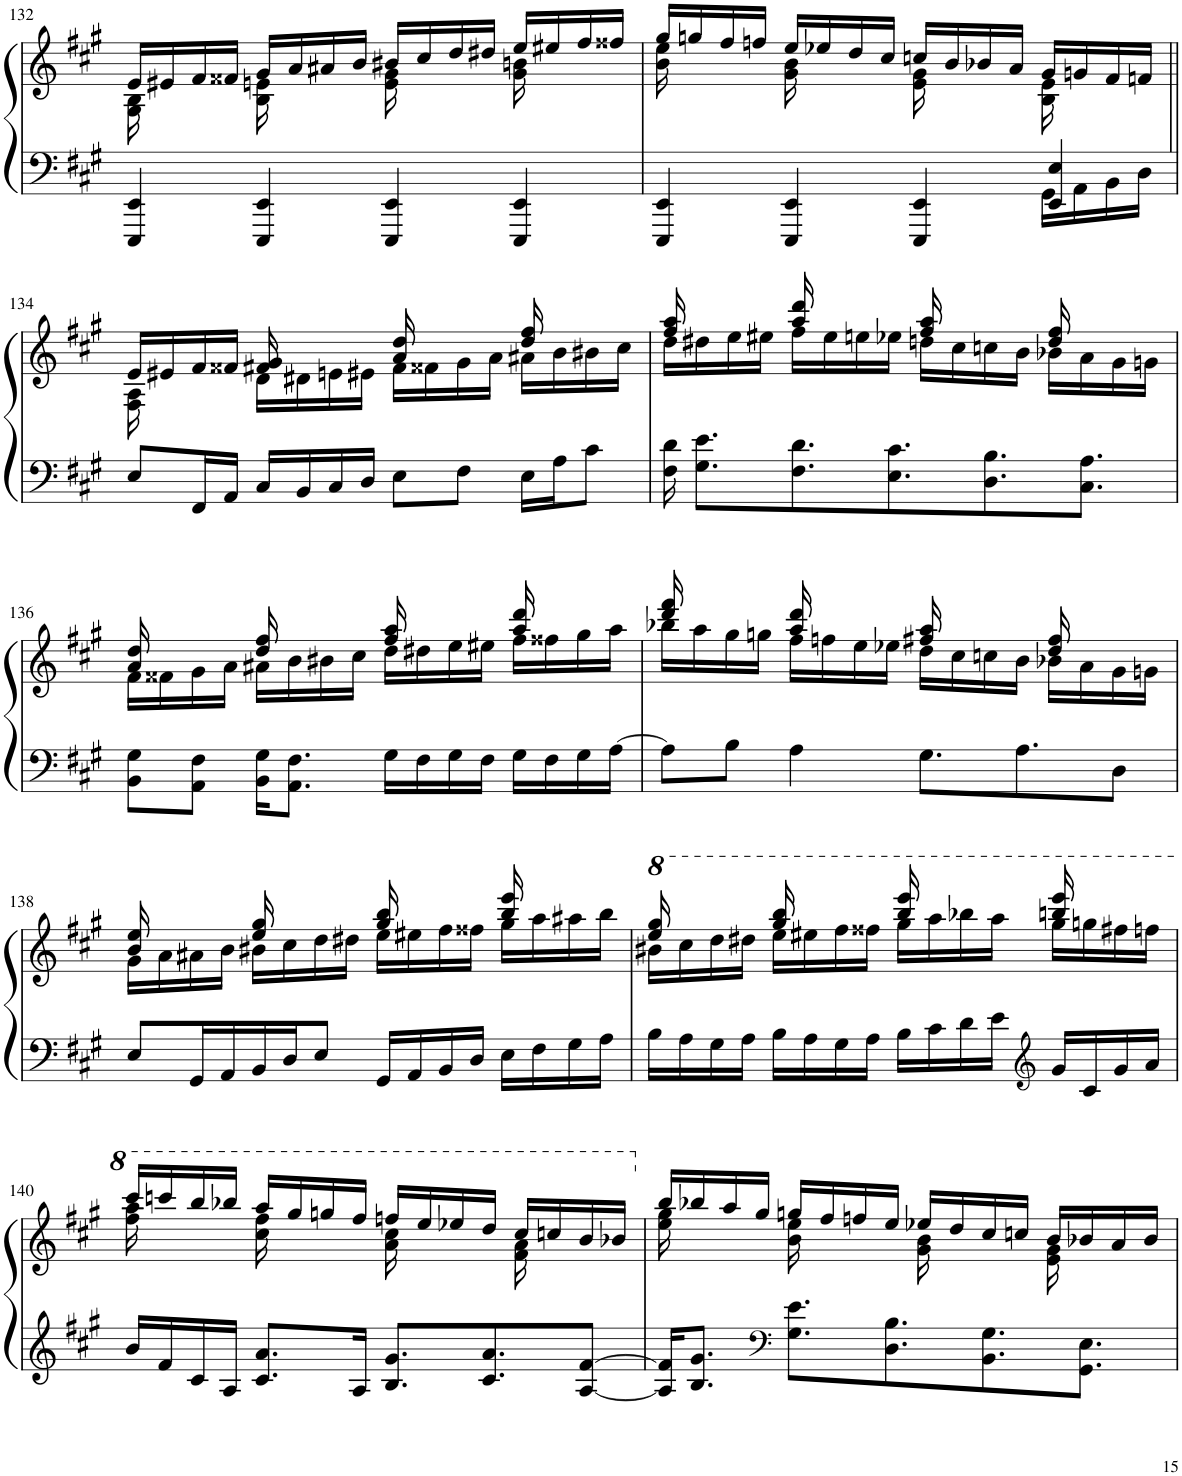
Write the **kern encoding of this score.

**kern	**kern
*part1	*part1
*staff2	*staff1
*I"Piano	*
*I'Pno.	*
!!LO:PB:g=z
*clefF4	*clefG2
*k[f#c#g#]	*k[f#c#g#]
*M4/4	*M4/4
=132	=132
*	*^
4EEE/ 4EE/	16e/LL	16G#\ 16B\
.	16e#X/	8.ryy
.	16f#/	.
.	16f##X/JJ	.
4EEE/ 4EE/	16g#/LL	16B\ 16en\
.	16a/	8.ryy
.	16a#X/	.
.	16b/JJ	.
4EEE/ 4EE/	16b#X/LL	16e\ 16g#\
.	16cc#/	8.ryy
.	16dd/	.
.	16dd#X/JJ	.
4EEE/ 4EE/	16ee/LL	16g#\ 16bn\
.	16ee#X/	8.ryy
.	16ff#/	.
.	16ff##X/JJ	.
=133	=133	=133
*^	*	*
4EEE/ 4EE/	2.ryy	16gg#/LL	16b\ 16ee\
.	.	16ggn/	8.ryy
.	.	16ff#/	.
.	.	16ffn/JJ	.
4EEE/ 4EE/	.	16ee/LL	16g#\ 16b\
.	.	16ee-X/	8.ryy
.	.	16dd/	.
.	.	16cc#/JJ	.
4EEE/ 4EE/	.	16ccn/LL	16e\ 16g#\
.	.	16b/	8.ryy
.	.	16b-X/	.
.	.	16a/JJ	.
4EE/ 4E/	16GG#\LL	16g#/LL	16B\ 16e\
.	16AA\	16gn/	8.ryy
.	16BB\	16f#/	.
.	16D\JJ	16fn/JJ	.
*v	*v	*	*
!!LO:LB:g=z	!!
=134||	=134||	=134||
8E/L	16e/LL	16F#\ 16A\
.	16e#X/	8.ryy
16FF#/L	16f#/	.
16AA/JJ	16f##X/JJ	.
16C#/LL	16d\LL	16f#X/ 16g#/
16BB/	16d#X\	8.ryy
16C#/	16en\	.
16D/JJ	16e#X\JJ	.
8E\L	16f#\LL	16a/ 16dd/
.	16f##X\	8.ryy
8F#\J	16g#\	.
.	16a\JJ	.
16E\LL	16a#X\LL	16dd/ 16ff#/
16A\J	16b\	8.ryy
8c#\J	16b#X\	.
.	16cc#\JJ	.
=135	=135	=135
16F#\ 16d\	16dd\LL	16ff#/ 16aa/
8.G#\ 8.e\L	16dd#X\	8.ryy
.	16ee\	.
.	16ee#X\JJ	.
8.F#\ 8.d\	16ff#\LL	16aa/ 16ddd/
.	16ee#\	8.ryy
.	16een\	.
8.E\ 8.c#\	16ee-X\JJ	.
.	16ddn\LL	16ff#/ 16aa/
.	16cc#\	8.ryy
8.D\ 8.B\	16ccn\	.
.	16b\JJ	.
.	16b-X\LL	16dd/ 16ff#/
8.C#\ 8.A\J	16a\	8.ryy
.	16g#\	.
.	16gn\JJ	.
!!LO:LB:g=z	!!
=136	=136	=136
8BB\ 8G#\L	16f#\LL	16a/ 16dd/
.	16f##X\	8.ryy
8AA\ 8F#\J	16g#\	.
.	16a\JJ	.
16BB\ 16G#\KL	16a#X\LL	16dd/ 16ff#/
8.AA\ 8.F#\J	16b\	8.ryy
.	16b#X\	.
.	16cc#\JJ	.
16G#\LL	16dd\LL	16ff#/ 16aa/
16F#\	16dd#X\	8.ryy
16G#\	16ee\	.
16F#\JJ	16ee#X\JJ	.
16G#\LL	16ff#\LL	16aa/ 16ddd/
16F#\	16ff##X\	8.ryy
16G#\	16gg#\	.
[16A\JJ	16aa\JJ	.
=137	=137	=137
8A\L]	16bb-X\LL	16ddd/ 16fff#/
.	16aa\	8.ryy
8B\J	16gg#\	.
.	16ggn\JJ	.
4A\	16ff#\LL	16aa/ 16ddd/
.	16ffn\	8.ryy
.	16ee\	.
.	16ee-X\JJ	.
8.G#\L	16dd\LL	16ff#X/ 16aa/
.	16cc#\	8.ryy
.	16ccn\	.
8.A\	16b\JJ	.
.	16b-X\LL	16dd/ 16ff#/
.	16a\	8.ryy
8D\J	16g#\	.
.	16gn\JJ	.
!!LO:LB:g=z	!!
=138	=138	=138
8E/L	16g#\LL	16b/ 16ee/
.	16a\	8.ryy
16GG#/L	16a#X\	.
16AA/	16b\JJ	.
16BB/	16b#X\LL	16ee/ 16gg#/
16D/J	16cc#\	8.ryy
8E/J	16dd\	.
.	16dd#X\JJ	.
16GG#/LL	16ee\LL	16gg#/ 16bb/
16AA/	16ee#X\	8.ryy
16BB/	16ff#\	.
16D/JJ	16ff##X\JJ	.
16E\LL	16gg#\LL	16bb/ 16eee/
16F#\	16aa\	8.ryy
16G#\	16aa#X\	.
16A\JJ	16bb\JJ	.
=139	=139	=139
*	*8va	*
16B\LL	16bb#X\LL	16eee/ 16ggg#/
16A\	16ccc#\	8.ryy
16G#\	16ddd\	.
16A\JJ	16ddd#X\JJ	.
16B\LL	16eee\LL	16ggg#/ 16bbb/
16A\	16eee#X\	8.ryy
16G#\	16fff#\	.
16A\JJ	16fff##X\JJ	.
16B\LL	16ggg#\LL	16bbb/ 16eeee/
16c#\	16aaa\	8.ryy
16d\	16bbb-X\	.
16e\JJ	16aaa\JJ	.
*clefG2	*	*
16g#/LL	16ggg#\LL	16bbbn/ 16eeee/
16c#/	16gggn\	8.ryy
16g#/	16fff#X\	.
16a/JJ	16fffn\JJ	.
!!LO:LB:g=z	!!
=140	=140	=140
16b/LL	16cccc#/LL	16fff#\ 16aaa\
16f#/	16ccccn/	8.ryy
16c#/	16bbb/	.
16A/JJ	16bbb-X/JJ	.
8.c#/ 8.a/L	16aaa/LL	16ccc#\ 16fff#\
.	16ggg#/	8.ryy
.	16gggn/	.
16A/Jk	16fff#/JJ	.
8.B/ 8.g#/L	16fffn/LL	16aa\ 16ccc#\
.	16eee/	8.ryy
.	16eee-X/	.
8.c#/ 8.a/	16ddd/JJ	.
.	16ccc#/LL	16ff#\ 16aa\
.	16cccn/	8.ryy
[8A/ [8f#/J	16bb/	.
.	16bb-X/JJ	.
=141	=141	=141
*	*X8va	*
16A/] 16f#/]KL	16bb/LL	16ee\ 16gg#\
8.B/ 8.g#/J	16bb-X/	8.ryy
.	16aa/	.
.	16gg#/JJ	.
*clefF4	*	*
8.G#\ 8.e\L	16ggn/LL	16b\ 16ee\
.	16ff#/	8.ryy
.	16ffn/	.
8.D\ 8.B\	16ee/JJ	.
.	16ee-X/LL	16g#\ 16b\
.	16dd/	8.ryy
8.BB\ 8.G#\	16cc#/	.
.	16ccn/JJ	.
.	16b/LL	16e\ 16g#\
8.GG#\ 8.E\J	16b-X/	8.ryy
.	16a/	.
.	16b-/JJ	.
*	*v	*v
=	=
*-	*-
